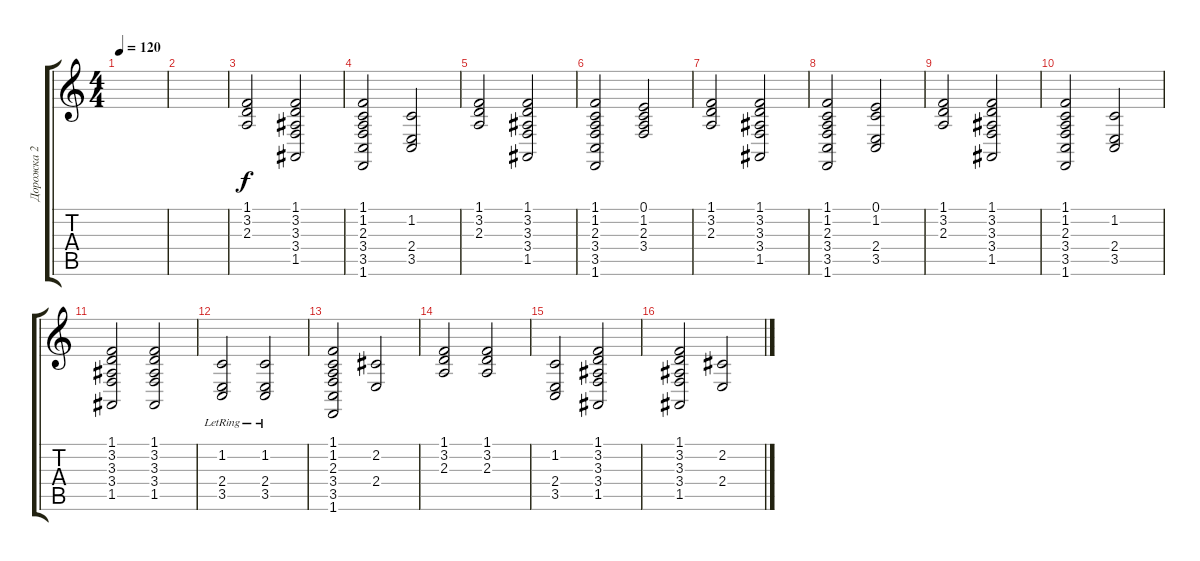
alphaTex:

\track ("Дорожка 2" "Дорожка 2") {instrument pad2warm}
\staff {score tabs}
\tuning (E4 B3 G3 D3 A2 E2) {hide}
\ts (4 4)
\tempo 120
\clef g2
\ks c
|
|
(1.1 3.2 2.3).2 (1.1 3.2 3.3 3.4 1.5).2 |
(1.1 1.2 2.3 3.4 3.5 1.6).2 (1.2 2.4 3.5).2 |
(1.1 3.2 2.3).2 (1.1 3.2 3.3 3.4 1.5).2 |
(1.1 1.2 2.3 3.4 3.5 1.6).2 (0.1 1.2 2.3 3.4).2 |
(1.1 3.2 2.3).2 (1.1 3.2 3.3 3.4 1.5).2 |
(1.1 1.2 2.3 3.4 3.5 1.6).2 (0.1 1.2 2.4 3.5).2 |
(1.1 3.2 2.3).2 (1.1 3.2 3.3 3.4 1.5).2 |
(1.1 1.2 2.3 3.4 3.5 1.6).2 (1.2 2.4 3.5).2 |
(1.1 3.2 3.3 3.4 1.5).2 (1.1 3.2 3.3 3.4 1.5).2 |
(1.2 2.4{lr} 3.5).2 (1.2 2.4{lr} 3.5).2 |
(1.1 1.2 2.3 3.4 3.5 1.6).2 (2.2 2.4).2 |
(1.1 3.2 2.3).2 (1.1 3.2 2.3).2 |
(1.2 2.4 3.5).2 (1.1 3.2 3.3 3.4 1.5).2 |
(1.1 3.2 3.3 3.4 1.5).2 (2.2 2.4).2
